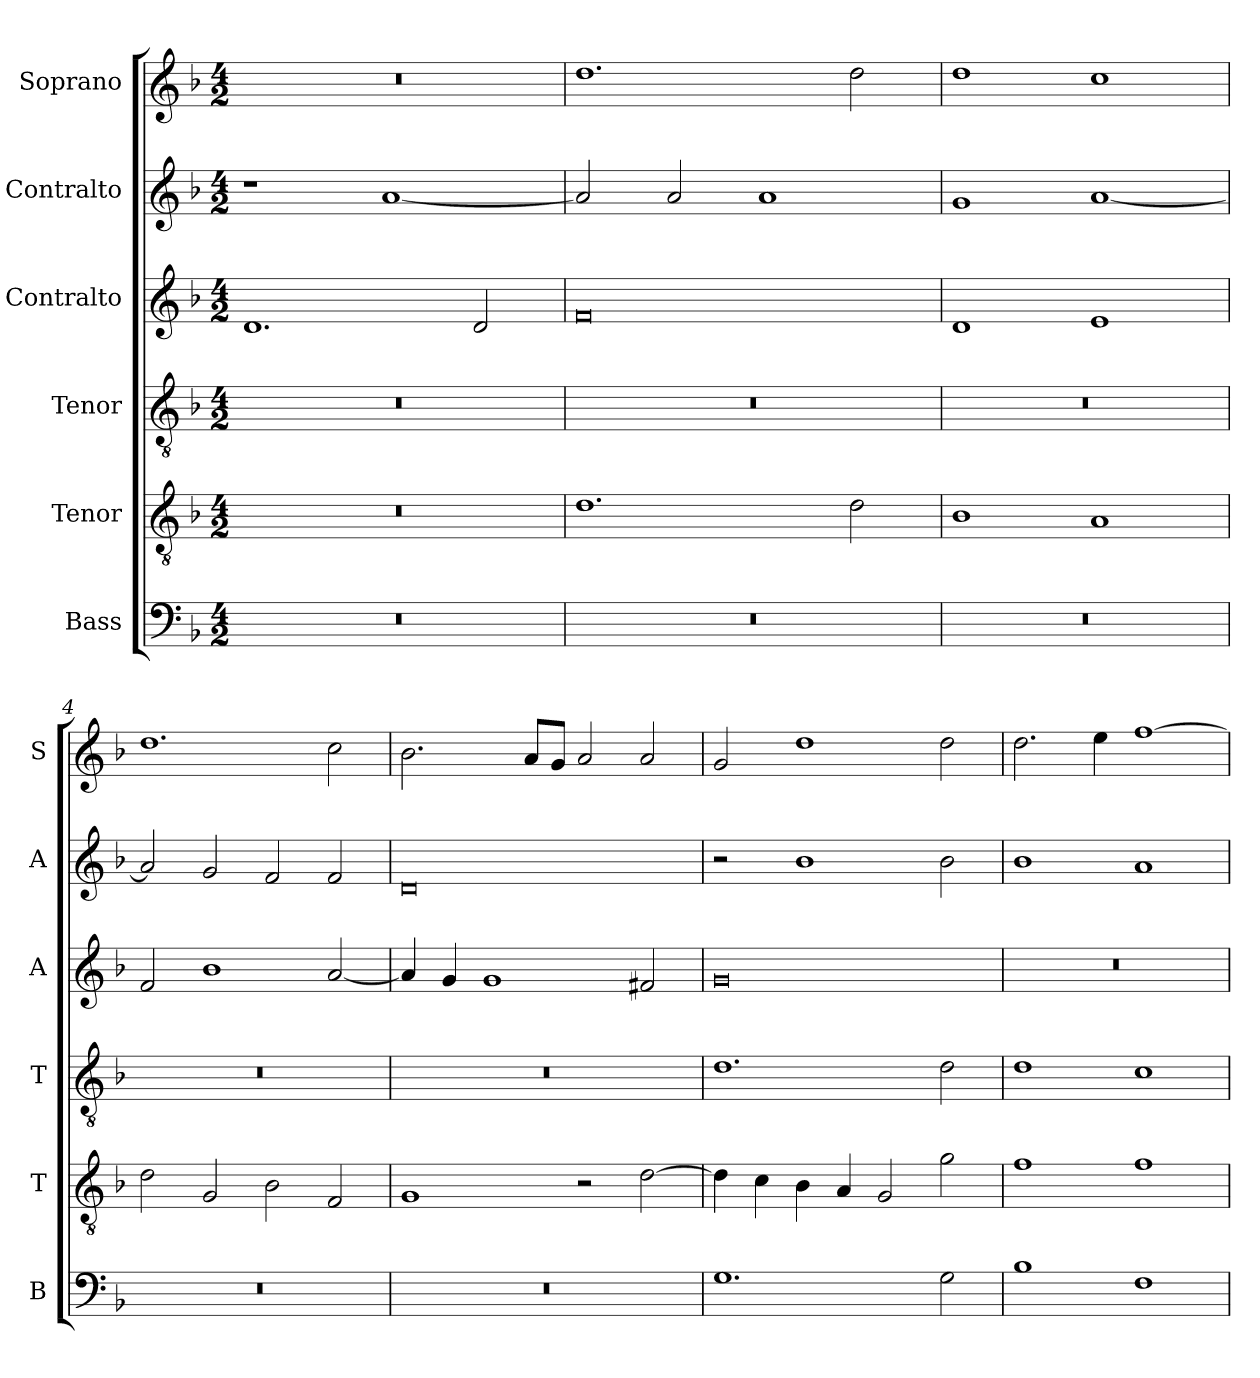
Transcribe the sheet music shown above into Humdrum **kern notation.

**kern	**kern	**kern	**kern	**kern	**kern
*part6	*part5	*part4	*part3	*part2	*part1
*staff6	*staff5	*staff4	*staff3	*staff2	*staff1
*I"Bass	*I"Tenor	*I"Tenor	*I"Contralto	*I"Contralto	*I"Soprano
*I'B	*I'T	*I'T	*I'A	*I'A	*I'S
*clefF4	*clefGv2	*clefGv2	*clefG2	*clefG2	*clefG2
*k[b-]	*k[b-]	*k[b-]	*k[b-]	*k[b-]	*k[b-]
*G:dor	*G:dor	*G:dor	*G:dor	*G:dor	*G:dor
*M4/2	*M4/2	*M4/2	*M4/2	*M4/2	*M4/2
=1	=1	=1	=1	=1	=1
0r	0r	0r	1.d	1r	0r
.	.	.	.	[1a	.
.	.	.	2d	.	.
=2	=2	=2	=2	=2	=2
0r	1.d	0r	0f	2a]	1.dd
.	.	.	.	2a	.
.	.	.	.	1a	.
.	2d	.	.	.	2dd
=3	=3	=3	=3	=3	=3
0r	1B-	0r	1d	1g	1dd
.	1A	.	1e	[1a	1cc
=4	=4	=4	=4	=4	=4
0r	2d	0r	2f	2a]	1.dd
.	2G	.	1b-	2g	.
.	2B-	.	.	2f	.
.	2F	.	[2a	2f	2cc
=5	=5	=5	=5	=5	=5
0r	1G	0r	4a]	0d	2.b-
.	.	.	4g	.	.
.	.	.	1g	.	.
.	.	.	.	.	8a/L
.	.	.	.	.	8g/J
.	2r	.	.	.	2a
.	[2d	.	2f#X	.	2a
=6	=6	=6	=6	=6	=6
1.G	4d]	1.d	0g	2r	2g
.	4c	.	.	.	.
.	4B-	.	.	1b-	1dd
.	4A	.	.	.	.
.	2G	.	.	.	.
2G	2g	2d	.	2b-	2dd
=7	=7	=7	=7	=7	=7
1B-	1f	1d	0r	1b-	2.dd
.	.	.	.	.	4ee
1F	1f	1c	.	1a	[1ff
=	=	=	=	=	=
*-	*-	*-	*-	*-	*-
